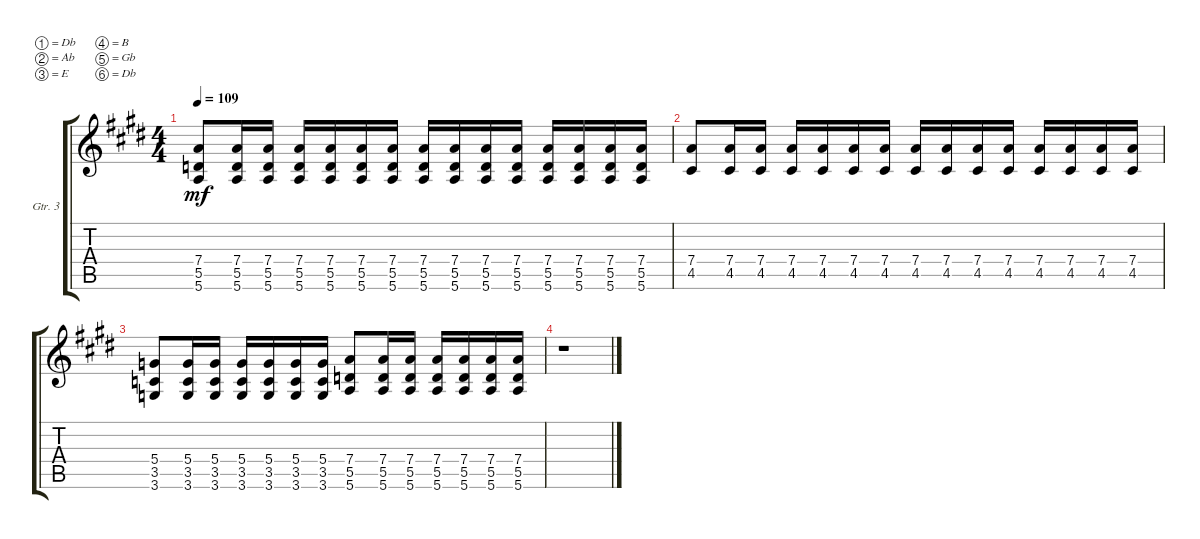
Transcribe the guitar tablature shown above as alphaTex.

\defaultSystemsLayout 4
\bracketExtendMode groupsimilarinstruments
\firstSystemTrackNameOrientation horizontal
\otherSystemsTrackNameOrientation horizontal
\track ("Guitar 3" "Gtr. 3") {instrument distortionguitar}
\staff {score tabs}
\tuning (Db4 Ab3 E3 B2 Gb2 Db2)
\displaytranspose 15
\ts (4 4)
\tempo 109
\clef g2
\ks c#minor
(7.4 5.5 5.6).8{dy mf} (7.4 5.5 5.6).16 (7.4 5.5 5.6).16 (7.4 5.5 5.6).16 (7.4 5.5 5.6).16 (7.4 5.5 5.6).16 (7.4 5.5 5.6).16 (7.4 5.5 5.6).16 (7.4 5.5 5.6).16 (7.4 5.5 5.6).16 (7.4 5.5 5.6).16 (7.4 5.5 5.6).16 (7.4 5.5 5.6).16 (7.4 5.5 5.6).16 (7.4 5.5 5.6).16 |
(4.5 7.4).8 (4.5 7.4).16 (4.5 7.4).16 (4.5 7.4).16 (4.5 7.4).16 (4.5 7.4).16 (4.5 7.4).16 (4.5 7.4).16 (4.5 7.4).16 (4.5 7.4).16 (4.5 7.4).16 (4.5 7.4).16 (4.5 7.4).16 (4.5 7.4).16 (4.5 7.4).16 |
(5.4 3.5 3.6).8 (5.4 3.5 3.6).16 (5.4 3.5 3.6).16 (5.4 3.5 3.6).16 (5.4 3.5 3.6).16 (5.4 3.5 3.6).16 (5.4 3.5 3.6).16 (7.4 5.5 5.6).8 (7.4 5.5 5.6).16 (7.4 5.5 5.6).16 (7.4 5.5 5.6).16 (7.4 5.5 5.6).16 (7.4 5.5 5.6).16 (7.4 5.5 5.6).16 |
r.1
